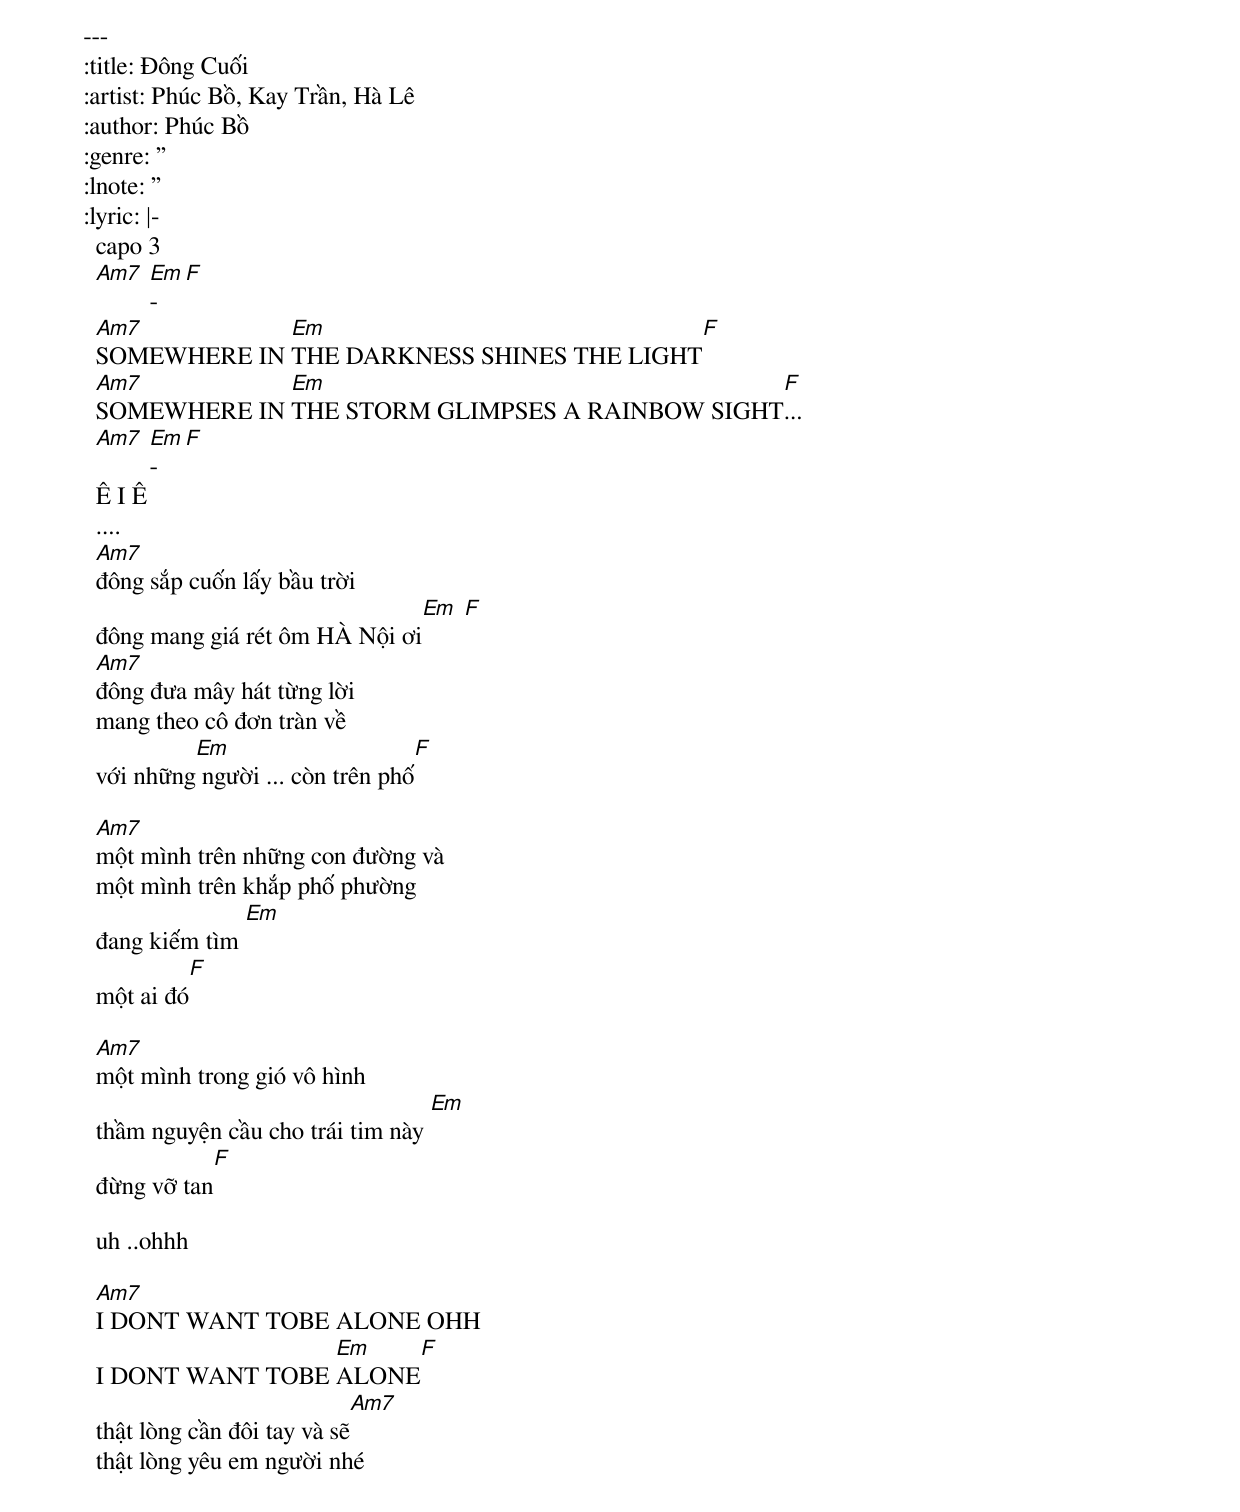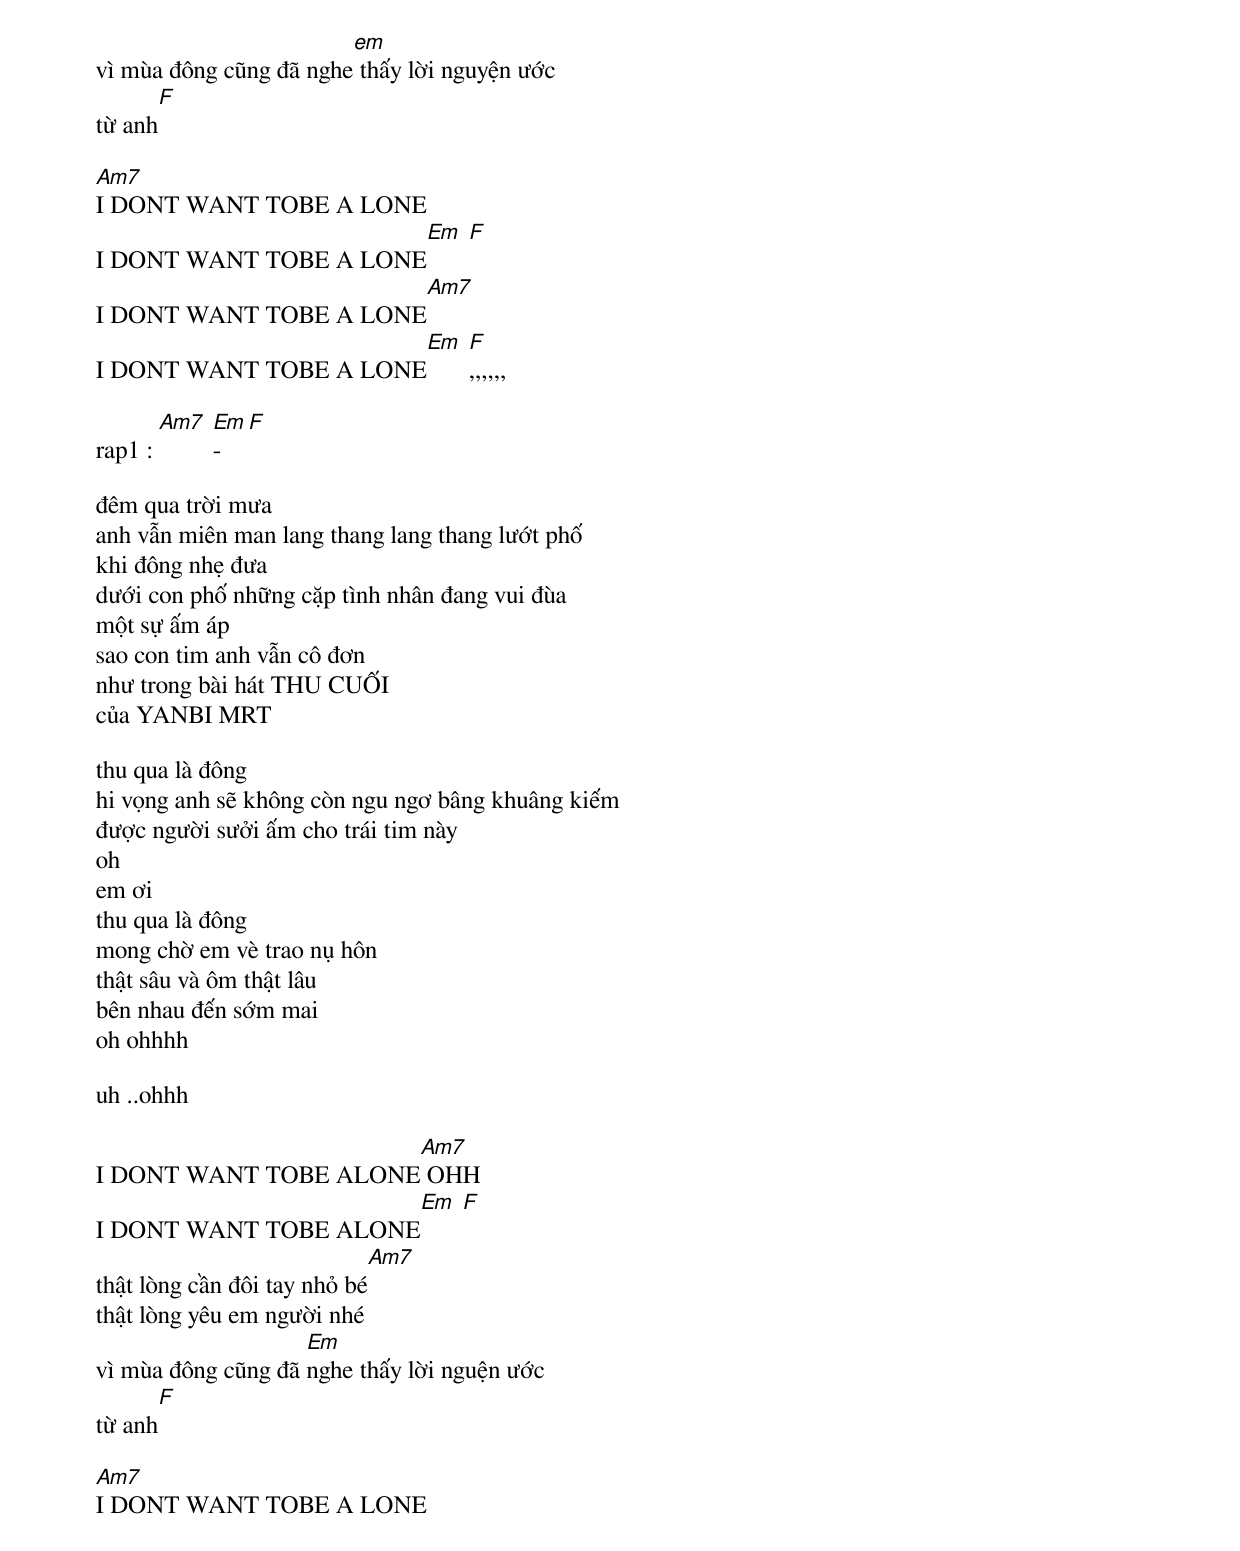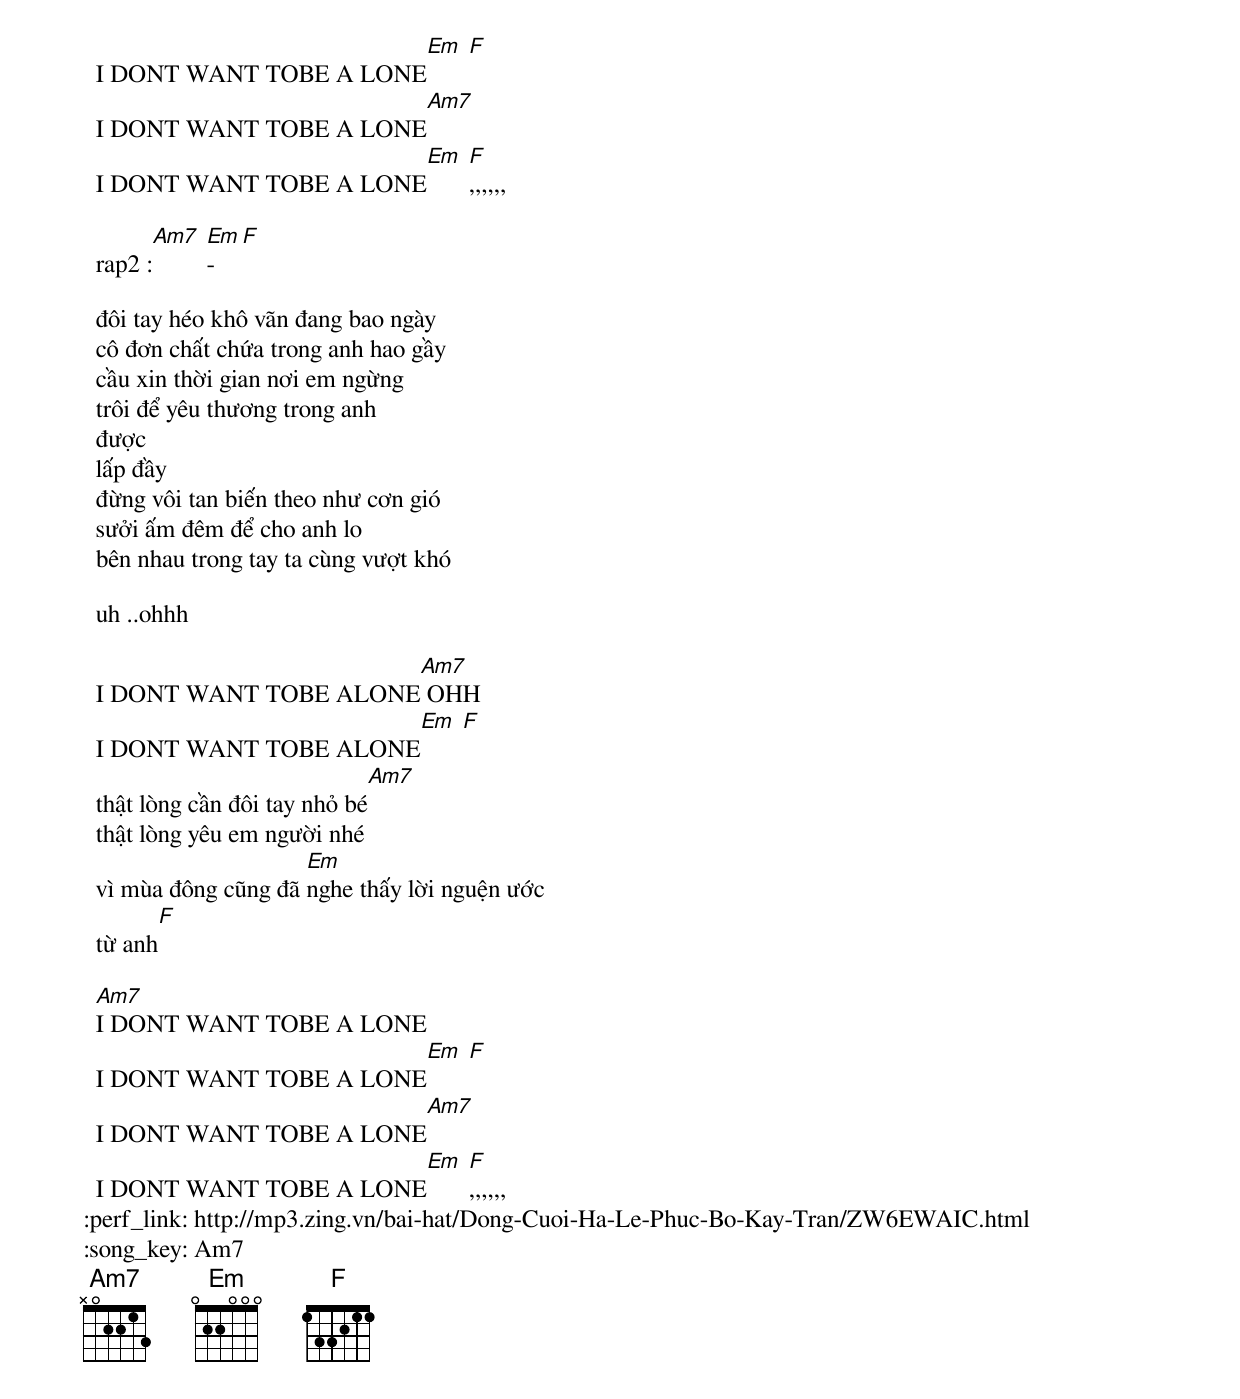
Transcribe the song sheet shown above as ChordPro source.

---
:title: Đông Cuối
:artist: Phúc Bồ, Kay Trần, Hà Lê
:author: Phúc Bồ
:genre: ''
:lnote: ''
:lyric: |-
  capo 3
  [Am7] [Em]-[F]
  [Am7]SOMEWHERE IN [Em]THE DARKNESS SHINES THE LIGHT[F]
  [Am7]SOMEWHERE IN [Em]THE STORM GLIMPSES A RAINBOW SIGHT[F]...
  [Am7] [Em]-[F]
  Ê I Ê
  ....
  [Am7]đông sắp cuốn lấy bầu trời
  đông mang giá rét ôm HÀ Nội ơi[Em] [F]
  [Am7]đông đưa mây hát từng lời
  mang theo cô đơn tràn về
  với những[Em] người ... còn trên phố[F]

  [Am7]một mình trên những con đường và
  một mình trên khắp phố phường
  đang kiếm tìm [Em]
  một ai đó[F]

  [Am7]một mình trong gió vô hình
  thầm nguyện cầu cho trái tim này [Em]
  đừng vỡ tan[F]

  uh ..ohhh

  [Am7]I DONT WANT TOBE ALONE OHH
  I DONT WANT TOBE [Em]ALONE[F]
  thật lòng cần đôi tay và sẽ[Am7]
  thật lòng yêu em người nhé
  vì mùa đông cũng đã nghe[em] thấy lời nguyện ước
  từ anh[F]

  [Am7]I DONT WANT TOBE A LONE
  I DONT WANT TOBE A LONE[Em] [F]
  I DONT WANT TOBE A LONE[Am7]
  I DONT WANT TOBE A LONE[Em] [F],,,,,,

  rap1 : [Am7] [Em]-[F]

  đêm qua trời mưa
  anh vẫn miên man lang thang lang thang lướt phố
  khi đông nhẹ đưa
  dưới con phố những cặp tình nhân đang vui đùa
  một sự ấm áp
  sao con tim anh vẫn cô đơn
  như trong bài hát THU CUỐI
  của YANBI MRT

  thu qua là đông
  hi vọng anh sẽ không còn ngu ngơ bâng khuâng kiếm
  được người sưởi ấm cho trái tim này
  oh
  em ơi
  thu qua là đông
  mong chờ em vè trao nụ hôn
  thật sâu và ôm thật lâu
  bên nhau đến sớm mai
  oh ohhhh

  uh ..ohhh

  I DONT WANT TOBE ALONE[Am7] OHH
  I DONT WANT TOBE ALONE[Em] [F]
  thật lòng cần đôi tay nhỏ bé[Am7]
  thật lòng yêu em người nhé
  vì mùa đông cũng đã [Em]nghe thấy lời nguện ước
  từ anh[F]

  [Am7]I DONT WANT TOBE A LONE
  I DONT WANT TOBE A LONE[Em] [F]
  I DONT WANT TOBE A LONE[Am7]
  I DONT WANT TOBE A LONE[Em] [F],,,,,,

  rap2 :[Am7] [Em]-[F]

  đôi tay héo khô vãn đang bao ngày
  cô đơn chất chứa trong anh hao gầy
  cầu xin thời gian nơi em ngừng
  trôi để yêu thương trong anh
  được
  lấp đầy
  đừng vôi tan biến theo như cơn gió
  sưởi ấm đêm để cho anh lo
  bên nhau trong tay ta cùng vượt khó

  uh ..ohhh

  I DONT WANT TOBE ALONE[Am7] OHH
  I DONT WANT TOBE ALONE[Em] [F]
  thật lòng cần đôi tay nhỏ bé[Am7]
  thật lòng yêu em người nhé
  vì mùa đông cũng đã [Em]nghe thấy lời nguện ước
  từ anh[F]

  [Am7]I DONT WANT TOBE A LONE
  I DONT WANT TOBE A LONE[Em] [F]
  I DONT WANT TOBE A LONE[Am7]
  I DONT WANT TOBE A LONE[Em] [F],,,,,,
:perf_link: http://mp3.zing.vn/bai-hat/Dong-Cuoi-Ha-Le-Phuc-Bo-Kay-Tran/ZW6EWAIC.html
:song_key: Am7
